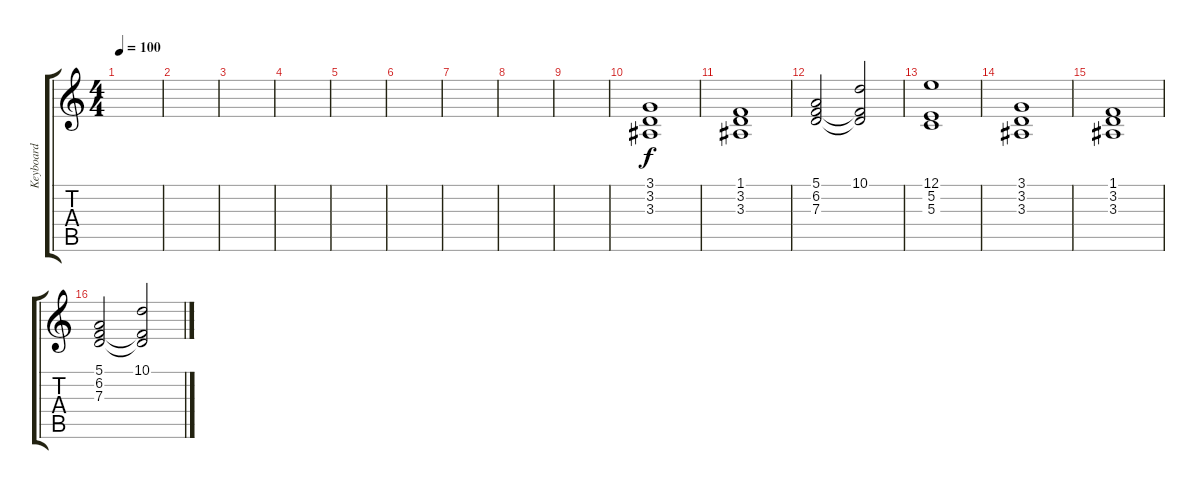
\track ("Keyboard" "Keyboard") {instrument drawbarorgan}
\staff {score tabs}
\tuning (E4 B3 G3 D3 A2 E2) {hide}
\ts (4 4)
\tempo 100
\clef g2
\ks c
|
|
|
|
|
|
|
|
|
(3.1 3.2 3.3).1{dy f volume 4 instrument stringensemble1} |
(1.1 3.2 3.3).1 |
(5.1 6.2 7.3).2 (10.1 6.2{t} 7.3{t}).2 |
(12.1 5.2 5.3).1 |
(3.1 3.2 3.3).1{instrument stringensemble1} |
(1.1 3.2 3.3).1 |
(5.1 6.2 7.3).2{volume 6 instrument lead6voice} (10.1 6.2{t} 7.3{t}).2
